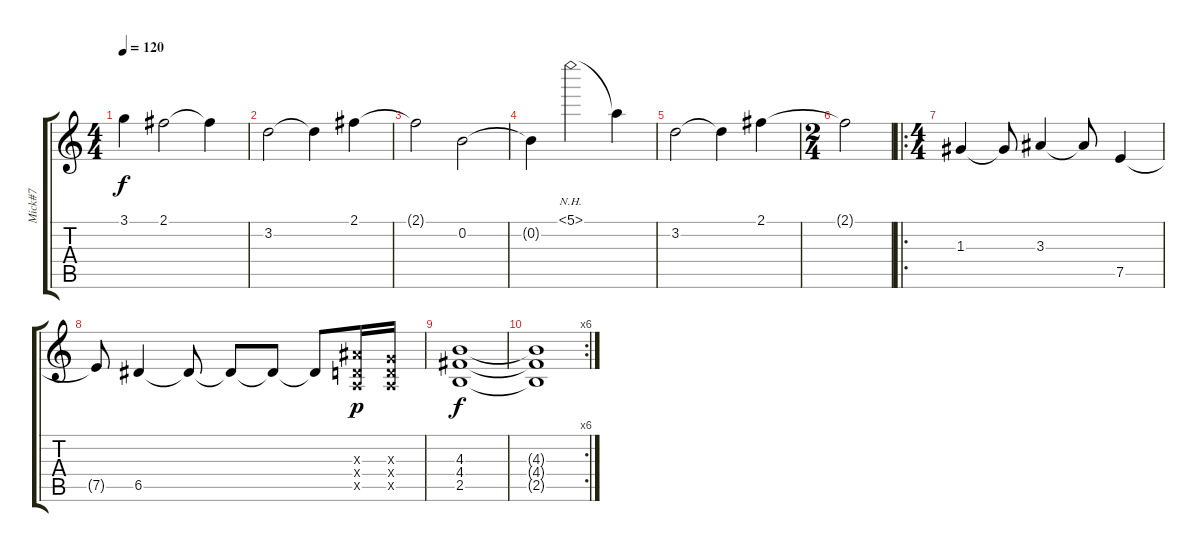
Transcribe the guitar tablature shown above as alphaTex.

\track ("Mick#7" "Mick#7") {instrument acousticguitarsteel}
\staff {score tabs}
\tuning (E4 B3 G3 D3 A2 E2) {hide}
\ts (4 4)
\tempo 120
\clef g2
\ks c
3.1{t}.4{dy f} 2.1.2 2.1{t}.4 |
3.2.2 3.2{t}.4 2.1.4 |
2.1{t}.2 0.2.2 |
0.2{t}.4 5.1{nh}.2 5.1{t}.4 |
3.2.2 3.2{t}.4 2.1.4 |
\ts (2 4)
2.1{t}.2 |
\ro
\ts (4 4)
1.3.4 1.3{t}.8 3.3.4 3.3{t}.8 7.5.4 |
7.5{t}.8 6.5.4 6.5{t}.8 6.5{t}.8 6.5{t}.8 6.5{t}.8 (3.3{x} 0.4{x} 0.5{x}).16{dy p} (0.3{x} 0.4{x} 0.5{x}).16 |
(4.3 4.4 2.5).1{dy f} |
\rc 6
(4.3{t} 4.4{t} 2.5{t}).1
